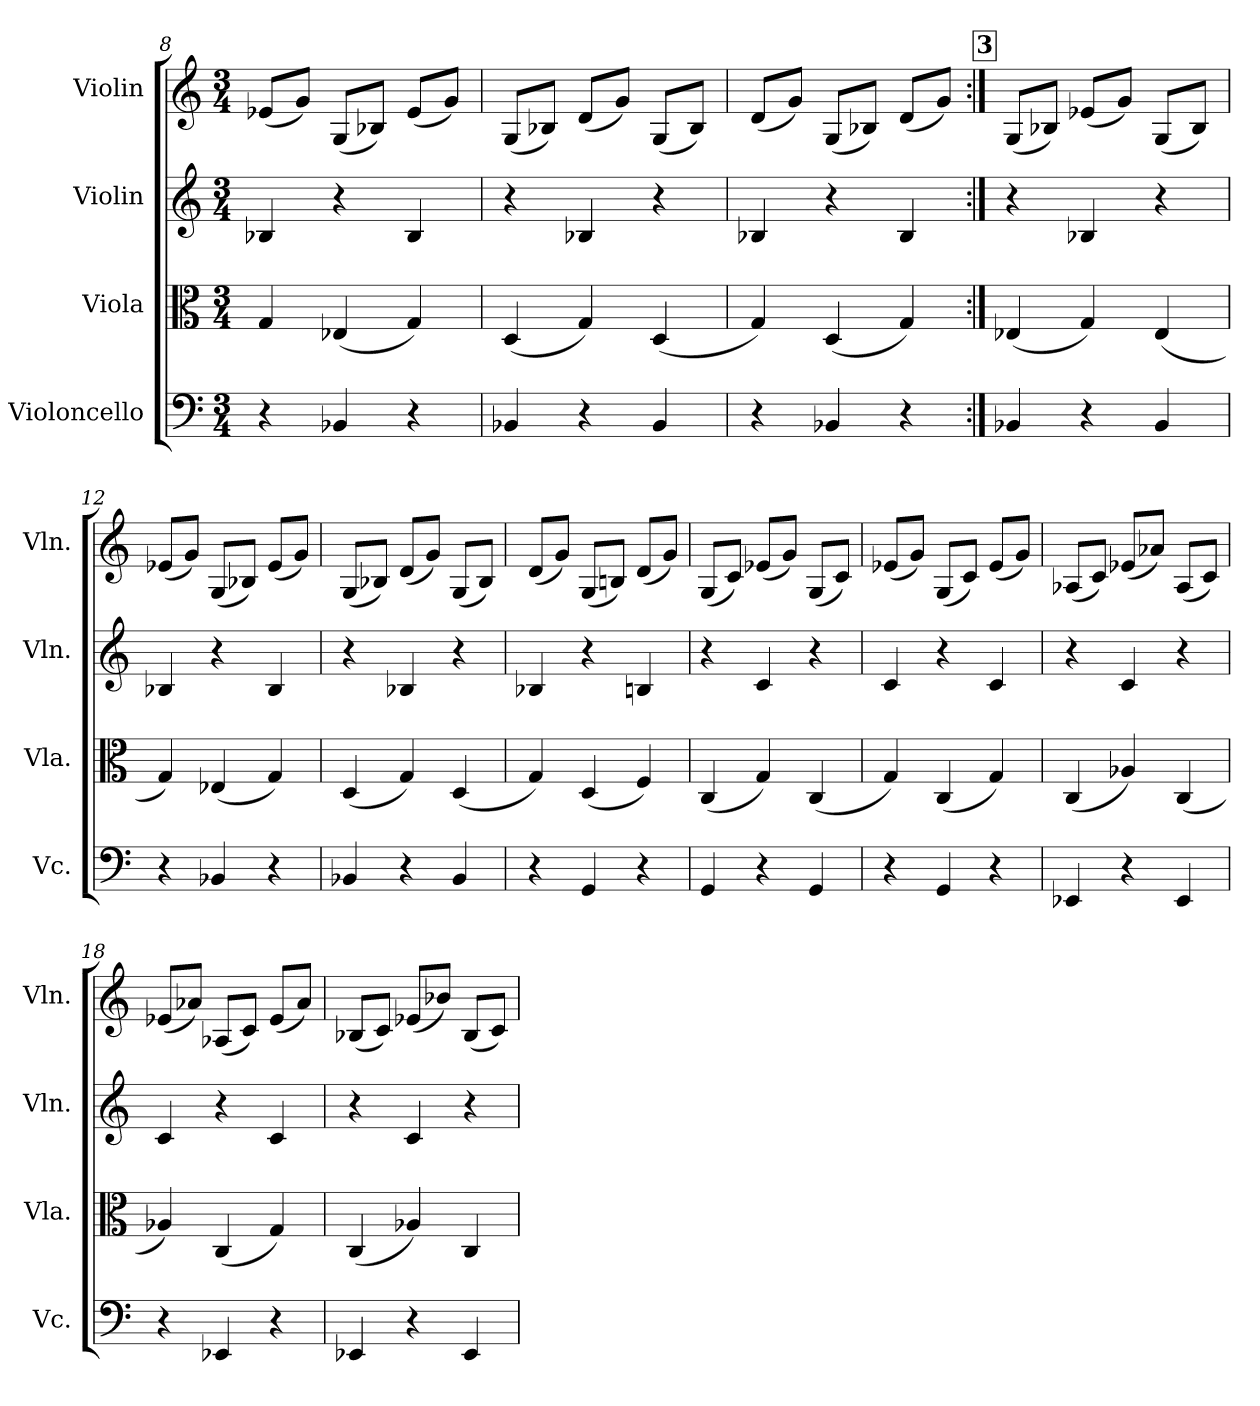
**kern	**kern	**kern	**kern
*part4	*part3	*part2	*part1
*staff4	*staff3	*staff2	*staff1
*I"Violoncello	*I"Viola	*I"Violin	*I"Violin
*I'Vc.	*I'Vla.	*I'Vln.	*I'Vln.
!!LO:LB:g=z
*clefF4	*clefC3	*clefG2	*clefG2
*k[]	*k[]	*k[]	*k[]
*M3/4	*M3/4	*M3/4	*M3/4
=8	=8	=8	=8
4r	4G/	4B-X/	(<8e-X/L
.	.	.	8g/J)
4BB-X/	(<4E-X/	4r	(<8G/L
.	.	.	8B-X/J)
4r	4G/)	4B-/	(<8e-/L
.	.	.	8g/J)
=9	=9	=9	=9
4BB-X/	(<4D/	4r	(<8G/L
.	.	.	8B-X/J)
4r	4G/)	4B-X/	(<8d/L
.	.	.	8g/J)
4BB-/	(<4D/	4r	(<8G/L
.	.	.	8B-/J)
=10	=10	=10	=10
4r	4G/)	4B-X/	(<8d/L
.	.	.	8g/J)
4BB-X/	(<4D/	4r	(<8G/L
.	.	.	8B-X/J)
4r	4G/)	4B-/	(<8d/L
.	.	.	8g/J)
!!LO:REH:place=s1:a:B:fs=14:t=3
=11:|!	=11:|!	=11:|!	=11:|!
4BB-X/	(<4E-X/	4r	(<8G/L
.	.	.	8B-X/J)
4r	4G/)	4B-X/	(<8e-X/L
.	.	.	8g/J)
4BB-/	(<4E-/	4r	(<8G/L
.	.	.	8B-/J)
=12	=12	=12	=12
4r	4G/)	4B-X/	(<8e-X/L
.	.	.	8g/J)
4BB-X/	(<4E-X/	4r	(<8G/L
.	.	.	8B-X/J)
4r	4G/)	4B-/	(<8e-/L
.	.	.	8g/J)
!!LO:LB:g=z
=13	=13	=13	=13
4BB-X/	(<4D/	4r	(<8G/L
.	.	.	8B-X/J)
4r	4G/)	4B-X/	(<8d/L
.	.	.	8g/J)
4BB-/	(<4D/	4r	(<8G/L
.	.	.	8B-/J)
=14	=14	=14	=14
4r	4G/)	4B-X/	(<8d/L
.	.	.	8g/J)
4GG/	(<4D/	4r	(<8G/L
.	.	.	8Bn/J)
4r	4F/)	4Bn/	(<8d/L
.	.	.	8g/J)
=15	=15	=15	=15
4GG/	(<4C/	4r	(<8G/L
.	.	.	8c/J)
4r	4G/)	4c/	(<8e-X/L
.	.	.	8g/J)
4GG/	(<4C/	4r	(<8G/L
.	.	.	8c/J)
=16	=16	=16	=16
4r	4G/)	4c/	(<8e-X/L
.	.	.	8g/J)
4GG/	(<4C/	4r	(<8G/L
.	.	.	8c/J)
4r	4G/)	4c/	(<8e-/L
.	.	.	8g/J)
=17	=17	=17	=17
4EE-X/	(<4C/	4r	(<8A-X/L
.	.	.	8c/J)
4r	4A-X/)	4c/	(<8e-X/L
.	.	.	8a-X/J)
4EE-/	(<4C/	4r	(<8A-/L
.	.	.	8c/J)
!!LO:LB:g=z
=18	=18	=18	=18
4r	4A-X/)	4c/	(<8e-X/L
.	.	.	8a-X/J)
4EE-X/	(<4C/	4r	(<8A-X/L
.	.	.	8c/J)
4r	4G/)	4c/	(<8e-/L
.	.	.	8a-/J)
=19	=19	=19	=19
4EE-X/	(<4C/	4r	(<8B-X/L
.	.	.	8c/J)
4r	4A-X/)	4c/	(<8e-X/L
.	.	.	8b-X/J)
4EE-/	4C/	4r	(<8B-/L
.	.	.	8c/J)
=	=	=	=
*-	*-	*-	*-
